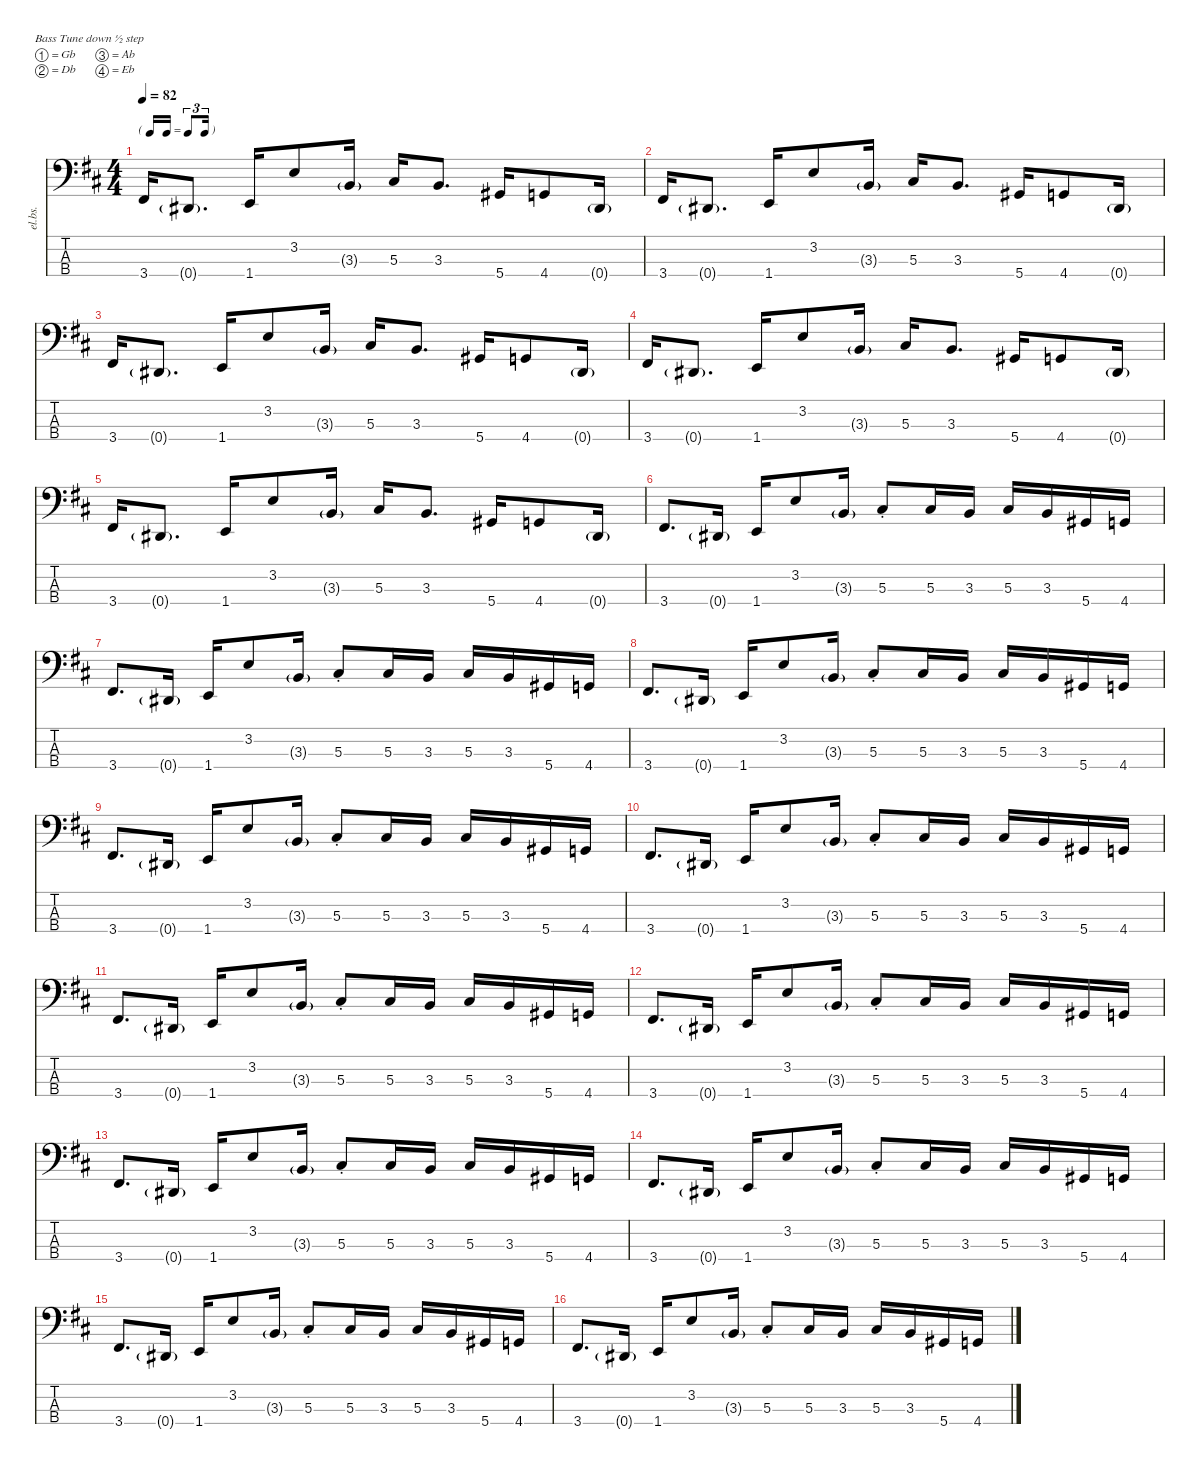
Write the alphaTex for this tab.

\defaultSystemsLayout 4
\hideDynamics
\bracketExtendMode nobrackets
\otherSystemsTrackNameOrientation horizontal
\track ("Billy" "el.bs.") {instrument electricbassfinger}
\staff {score tabs}
\tuning (Gb2 Db2 Ab1 Eb1)
\ts (4 4)
\tf triplet16th
\tempo 82
\clef f4
\ks d
3.4{acc #}.16{dy f beam Up} 0.4{g acc #}.8{d dy mf beam Up} 1.4{acc forcenatural}.16{dy f beam Up} 3.2{acc forcenatural}.8{beam Up} 3.3{g acc forcenatural}.16{dy mf beam Up} 5.3{acc #}.16{dy f beam Up} 3.3{acc forcenatural}.8{d beam Up} 5.4{acc #}.16{beam Up} 4.4{acc forcenatural}.8{beam Up} 0.4{g acc #}.16{dy mf beam Up} |
3.4{acc #}.16{dy f beam Up} 0.4{g acc #}.8{d dy mf beam Up} 1.4{acc forcenatural}.16{dy f beam Up} 3.2{acc forcenatural}.8{beam Up} 3.3{g acc forcenatural}.16{dy mf beam Up} 5.3{acc #}.16{dy f beam Up} 3.3{acc forcenatural}.8{d beam Up} 5.4{acc #}.16{beam Up} 4.4{acc forcenatural}.8{beam Up} 0.4{g acc #}.16{dy mf beam Up} |
3.4{acc #}.16{dy f beam Up} 0.4{g acc #}.8{d dy mf beam Up} 1.4{acc forcenatural}.16{dy f beam Up} 3.2{acc forcenatural}.8{beam Up} 3.3{g acc forcenatural}.16{dy mf beam Up} 5.3{acc #}.16{dy f beam Up} 3.3{acc forcenatural}.8{d beam Up} 5.4{acc #}.16{beam Up} 4.4{acc forcenatural}.8{beam Up} 0.4{g acc #}.16{dy mf beam Up} |
3.4{acc #}.16{dy f beam Up} 0.4{g acc #}.8{d dy mf beam Up} 1.4{acc forcenatural}.16{dy f beam Up} 3.2{acc forcenatural}.8{beam Up} 3.3{g acc forcenatural}.16{dy mf beam Up} 5.3{acc #}.16{dy f beam Up} 3.3{acc forcenatural}.8{d beam Up} 5.4{acc #}.16{beam Up} 4.4{acc forcenatural}.8{beam Up} 0.4{g acc #}.16{dy mf beam Up} |
3.4{acc #}.16{dy f beam Up} 0.4{g acc #}.8{d dy mf beam Up} 1.4{acc forcenatural}.16{dy f beam Up} 3.2{acc forcenatural}.8{beam Up} 3.3{g acc forcenatural}.16{dy mf beam Up} 5.3{acc #}.16{dy f beam Up} 3.3{acc forcenatural}.8{d beam Up} 5.4{acc #}.16{beam Up} 4.4{acc forcenatural}.8{beam Up} 0.4{g acc #}.16{dy mf beam Up} |
3.4{acc #}.8{d dy f beam Up} 0.4{g acc #}.16{dy ff beam Up} 1.4{acc forcenatural}.16{dy f beam Up} 3.2{acc forcenatural}.8{beam Up} 3.3{g acc forcenatural}.16{dy ff beam Up} 5.3{st acc #}.8{dy f beam Up} 5.3{acc #}.16{beam Up} 3.3{acc forcenatural}.16{beam Up} 5.3{acc #}.16{beam Up} 3.3{acc forcenatural}.16{beam Up} 5.4{acc #}.16{beam Up} 4.4{acc forcenatural}.16{beam Up} |
3.4{acc #}.8{d beam Up} 0.4{g acc #}.16{dy ff beam Up} 1.4{acc forcenatural}.16{dy f beam Up} 3.2{acc forcenatural}.8{beam Up} 3.3{g acc forcenatural}.16{dy ff beam Up} 5.3{st acc #}.8{dy f beam Up} 5.3{acc #}.16{beam Up} 3.3{acc forcenatural}.16{beam Up} 5.3{acc #}.16{beam Up} 3.3{acc forcenatural}.16{beam Up} 5.4{acc #}.16{beam Up} 4.4{acc forcenatural}.16{beam Up} |
3.4{acc #}.8{d beam Up} 0.4{g acc #}.16{dy ff beam Up} 1.4{acc forcenatural}.16{dy f beam Up} 3.2{acc forcenatural}.8{beam Up} 3.3{g acc forcenatural}.16{dy ff beam Up} 5.3{st acc #}.8{dy f beam Up} 5.3{acc #}.16{beam Up} 3.3{acc forcenatural}.16{beam Up} 5.3{acc #}.16{beam Up} 3.3{acc forcenatural}.16{beam Up} 5.4{acc #}.16{beam Up} 4.4{acc forcenatural}.16{beam Up} |
3.4{acc #}.8{d beam Up} 0.4{g acc #}.16{dy ff beam Up} 1.4{acc forcenatural}.16{dy f beam Up} 3.2{acc forcenatural}.8{beam Up} 3.3{g acc forcenatural}.16{dy ff beam Up} 5.3{st acc #}.8{dy f beam Up} 5.3{acc #}.16{beam Up} 3.3{acc forcenatural}.16{beam Up} 5.3{acc #}.16{beam Up} 3.3{acc forcenatural}.16{beam Up} 5.4{acc #}.16{beam Up} 4.4{acc forcenatural}.16{beam Up} |
3.4{acc #}.8{d beam Up} 0.4{g acc #}.16{dy ff beam Up} 1.4{acc forcenatural}.16{dy f beam Up} 3.2{acc forcenatural}.8{beam Up} 3.3{g acc forcenatural}.16{dy ff beam Up} 5.3{st acc #}.8{dy f beam Up} 5.3{acc #}.16{beam Up} 3.3{acc forcenatural}.16{beam Up} 5.3{acc #}.16{beam Up} 3.3{acc forcenatural}.16{beam Up} 5.4{acc #}.16{beam Up} 4.4{acc forcenatural}.16{beam Up} |
3.4{acc #}.8{d beam Up} 0.4{g acc #}.16{dy ff beam Up} 1.4{acc forcenatural}.16{dy f beam Up} 3.2{acc forcenatural}.8{beam Up} 3.3{g acc forcenatural}.16{dy ff beam Up} 5.3{st acc #}.8{dy f beam Up} 5.3{acc #}.16{beam Up} 3.3{acc forcenatural}.16{beam Up} 5.3{acc #}.16{beam Up} 3.3{acc forcenatural}.16{beam Up} 5.4{acc #}.16{beam Up} 4.4{acc forcenatural}.16{beam Up} |
3.4{acc #}.8{d beam Up} 0.4{g acc #}.16{dy ff beam Up} 1.4{acc forcenatural}.16{dy f beam Up} 3.2{acc forcenatural}.8{beam Up} 3.3{g acc forcenatural}.16{dy ff beam Up} 5.3{st acc #}.8{dy f beam Up} 5.3{acc #}.16{beam Up} 3.3{acc forcenatural}.16{beam Up} 5.3{acc #}.16{beam Up} 3.3{acc forcenatural}.16{beam Up} 5.4{acc #}.16{beam Up} 4.4{acc forcenatural}.16{beam Up} |
3.4{acc #}.8{d beam Up} 0.4{g acc #}.16{dy ff beam Up} 1.4{acc forcenatural}.16{dy f beam Up} 3.2{acc forcenatural}.8{beam Up} 3.3{g acc forcenatural}.16{dy ff beam Up} 5.3{st acc #}.8{dy f beam Up} 5.3{acc #}.16{beam Up} 3.3{acc forcenatural}.16{beam Up} 5.3{acc #}.16{beam Up} 3.3{acc forcenatural}.16{beam Up} 5.4{acc #}.16{beam Up} 4.4{acc forcenatural}.16{beam Up} |
3.4{acc #}.8{d beam Up} 0.4{g acc #}.16{dy ff beam Up} 1.4{acc forcenatural}.16{dy f beam Up} 3.2{acc forcenatural}.8{beam Up} 3.3{g acc forcenatural}.16{dy ff beam Up} 5.3{st acc #}.8{dy f beam Up} 5.3{acc #}.16{beam Up} 3.3{acc forcenatural}.16{beam Up} 5.3{acc #}.16{beam Up} 3.3{acc forcenatural}.16{beam Up} 5.4{acc #}.16{beam Up} 4.4{acc forcenatural}.16{beam Up} |
3.4{acc #}.8{d beam Up} 0.4{g acc #}.16{dy ff beam Up} 1.4{acc forcenatural}.16{dy f beam Up} 3.2{acc forcenatural}.8{beam Up} 3.3{g acc forcenatural}.16{dy ff beam Up} 5.3{st acc #}.8{dy f beam Up} 5.3{acc #}.16{beam Up} 3.3{acc forcenatural}.16{beam Up} 5.3{acc #}.16{beam Up} 3.3{acc forcenatural}.16{beam Up} 5.4{acc #}.16{beam Up} 4.4{acc forcenatural}.16{beam Up} |
3.4{acc #}.8{d beam Up} 0.4{g acc #}.16{dy ff beam Up} 1.4{acc forcenatural}.16{dy f beam Up} 3.2{acc forcenatural}.8{beam Up} 3.3{g acc forcenatural}.16{dy ff beam Up} 5.3{st acc #}.8{dy f beam Up} 5.3{acc #}.16{beam Up} 3.3{acc forcenatural}.16{beam Up} 5.3{acc #}.16{beam Up} 3.3{acc forcenatural}.16{beam Up} 5.4{acc #}.16{beam Up} 4.4{acc forcenatural}.16{beam Up}
